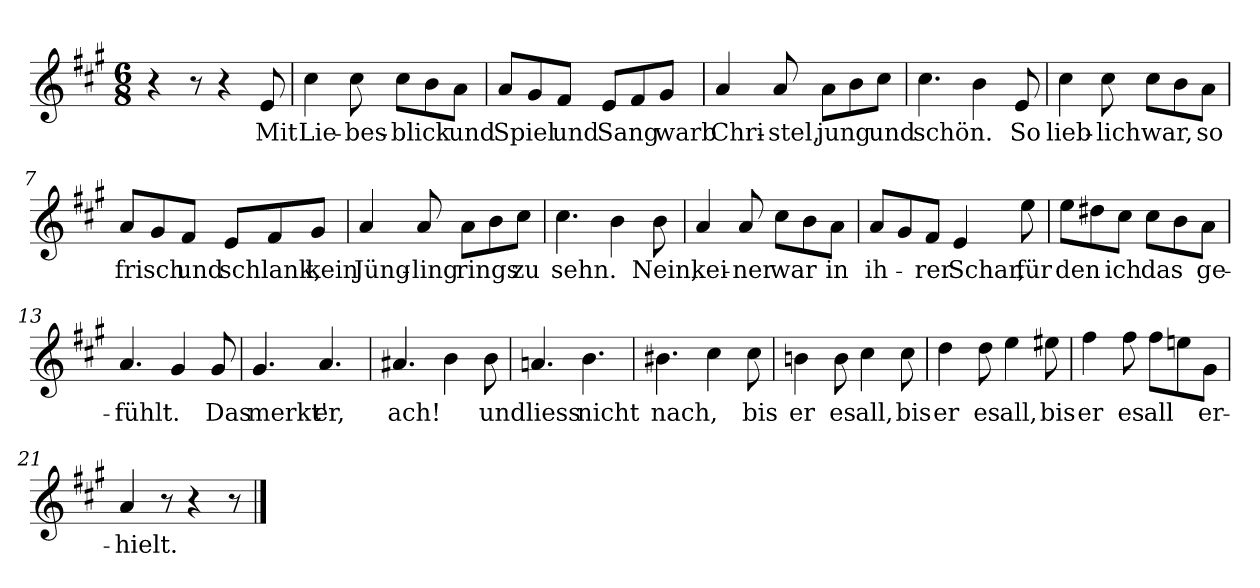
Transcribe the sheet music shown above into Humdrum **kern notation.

**kern	**text
*part1	*part1
*staff1	*staff1
*clefG2	*
*k[f#c#g#]	*
*M6/8	*
=1	=1
4r	.
8r	.
4r	.
!	!LO:LY:b
8e/	Mit
=2	=2
!	!LO:LY:b
4cc#\	Lie-
!	!LO:LY:b
8cc#\	-bes-
!	!LO:LY:b
8cc#\L	-blick
8b\	.
!	!LO:LY:b
8a\J	und
=3	=3
!	!LO:LY:b
8a/L	Spiel
8g#/	.
!	!LO:LY:b
8f#/J	und
!	!LO:LY:b
8e/L	Sang
8f#/	.
!	!LO:LY:b
8g#/J	warb
=4	=4
!	!LO:LY:b
4a/	Chri-
!	!LO:LY:b
8a/	-stel,
!	!LO:LY:b
8a\L	jung
8b\	.
!	!LO:LY:b
8cc#\J	und
=5	=5
!	!LO:LY:b
4.cc#\	schön.
4b\	.
!	!LO:LY:b
8e/	So
=6	=6
!	!LO:LY:b
4cc#\	lieb-
!	!LO:LY:b
8cc#\	-lich
!	!LO:LY:b
8cc#\L	war,
8b\	.
!	!LO:LY:b
8a\J	so
!!LO:LB:g=z
=7	=7
!	!LO:LY:b
8a/L	frisch
8g#/	.
!	!LO:LY:b
8f#/J	und
!	!LO:LY:b
8e/L	schlank,
8f#/	.
!	!LO:LY:b
8g#/J	kein
=8	=8
!	!LO:LY:b
4a/	Jüng-
!	!LO:LY:b
8a/	-ling
!	!LO:LY:b
8a\L	rings
8b\	.
!	!LO:LY:b
8cc#\J	zu
=9	=9
!	!LO:LY:b
4.cc#\	sehn.
4b\	.
!	!LO:LY:b
8b\	Nein,
=10	=10
!	!LO:LY:b
4a/	kei-
!	!LO:LY:b
8a/	-ner
!	!LO:LY:b
8cc#\L	war
8b\	.
!	!LO:LY:b
8a\J	in
=11	=11
!	!LO:LY:b
8a/L	ih-
8g#/	.
!	!LO:LY:b
8f#/J	-rer
!	!LO:LY:b
4e/	Schar,
!	!LO:LY:b
8ee\	für
=12	=12
!	!LO:LY:b
8ee\L	den
8dd#X\	.
!	!LO:LY:b
8cc#\J	ich
!	!LO:LY:b
8cc#\L	das
8b\	.
!	!LO:LY:b
8a\J	ge-
!!LO:LB:g=z
=13	=13
!	!LO:LY:b
4.a/	-fühlt.
4g#/	.
!	!LO:LY:b
8g#/	Das
=14	=14
!	!LO:LY:b
4.g#/	merkt'
!	!LO:LY:b
4.a/	er,
=15	=15
!	!LO:LY:b
4.a#X/	ach!
4b\	.
!	!LO:LY:b
8b\	und
=16	=16
!	!LO:LY:b
4.an/	liess
!	!LO:LY:b
4.b\	nicht
=17	=17
!	!LO:LY:b
4.b#X\	nach,
4cc#\	.
!	!LO:LY:b
8cc#\	bis
=18	=18
!	!LO:LY:b
4bn\	er
!	!LO:LY:b
8b\	es
!	!LO:LY:b
4cc#\	all,
!	!LO:LY:b
8cc#\	bis
=19	=19
!	!LO:LY:b
4dd\	er
!	!LO:LY:b
8dd\	es
!	!LO:LY:b
4ee\	all,
!	!LO:LY:b
8ee#X\	bis
=20	=20
!	!LO:LY:b
4ff#\	er
!	!LO:LY:b
8ff#\	es
!	!LO:LY:b
8ff#\L	all
8een\	.
!	!LO:LY:b
8g#\J	er-
=21	=21
!	!LO:LY:b
4a/	-hielt.
8r	.
4r	.
8r	.
==	==
*-	*-
